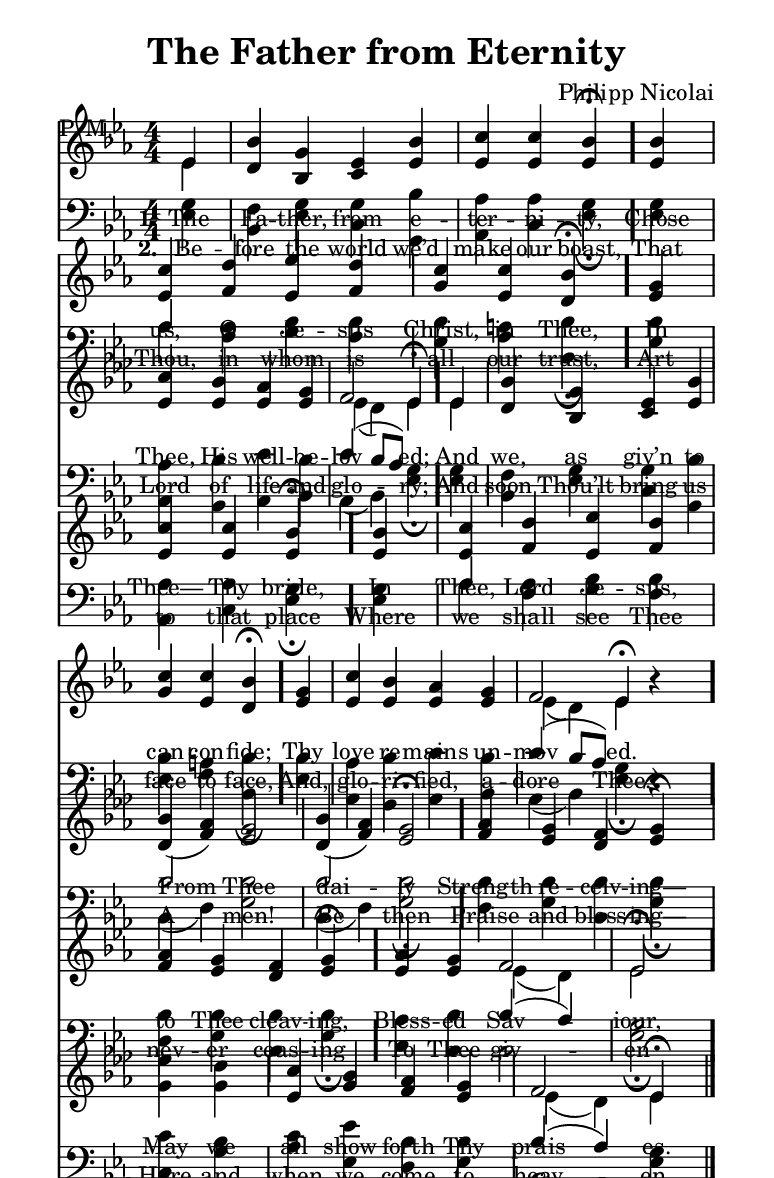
\include "common/global.ily"
\paper {
  \include "common/paper.ily"
  page-count = 1
system-system-spacing.padding = 0
system-system-spacing.basic-distance = 0
markup-system-spacing.padding = 0
markup-system-spacing.basic-distance = 0

}

\header{
  hymnnumber = "378"
  title = "The Father from Eternity" % not found at hymnary.org
  tunename = "Wie schön leuchtet der Morgenstern"
  meter = "P. M."
  poet = ""
  composer = "Philipp Nicolai" % see https://hymnary.org/tune/wie_schon_leuchtet_nicolai ; see https://en.wikipedia.org/wiki/Wie_schön_leuchtet_der_Morgenstern
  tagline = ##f
}

ta = { \tempo 4=80 }
tb = { \tempo 4=40 }

global = {
  \include "common/overrides.ily"
  \override Staff.TimeSignature.style = #'numbered
  \time 4/4
  \override Score.MetronomeMark.transparent = ##t % hide all fermata changes too
  \ta
  \key ees \major
  \partial 4
  \autoBeamOff
}

notesSoprano = {
\global
\relative c' {

  ees | bes' g ees bes' | c c \tb bes\fermata \ta
  bes4 | c d ees d | c c \tb bes\fermata \ta
  g4 | c bes aes g | f2 \tb ees4\fermata \ta
  ees | bes' g ees bes' | c c \tb bes\fermata \ta
  bes4 | c d ees d | c c \tb bes\fermata \ta
  g4 | c bes aes g | f2 \tb ees4\fermata \ta r4

  bes'4( aes) g2 | bes4( aes) \tb g2\fermata \ta |
  aes4 g f \tb g\fermata \ta | aes4 g f \tb g\fermata \ta
  aes4 g f2 | \tb ees\fermata \ta
  ees'4 d | c bes aes g | f2 \tb ees4\fermata \ta

  \bar "|."

}
}

notesAlto = {
\global
\relative e' {

  ees4 | d bes c ees | ees ees ees
  ees | ees f ees f | g ees d
  ees | ees ees ees ees | ees( d) ees
  ees4 | d bes c ees | ees ees ees
  ees | ees f ees f | g ees d
  ees | ees ees ees ees | ees( d) ees r4

  d4( f) ees2 | d4( f) ees2 |
  f4 ees d ees | f4 ees d ees |
  ees4 ees ees( d) | ees2
  g4 g | ees g f ees | ees( d) ees


}
}

notesTenor = {
\global
\relative a {

  g4 | f g g bes | aes aes g
  g4 | aes aes bes bes | bes a bes
  bes4 | aes bes c bes | c( bes8[ aes]) g4
  g4 | f g g bes | aes aes g
  g4 | aes aes bes bes | bes a bes
  bes4 | aes bes c bes | c( bes8[ aes]) g4 r4

  bes2 bes | bes bes |
  bes4 bes bes bes | bes bes bes bes |
  aes bes bes( aes) | g2
  c4 bes | c ees bes bes | bes( aes) g

}
}

notesBass = {
\global
\relative f {

  ees4 | bes ees c g | aes c ees_\fermata
  ees4 | aes f g f | ees f bes,_\fermata
  ees | aes, g aes bes | aes( bes) ees_\fermata
  ees4 | bes ees c g | aes c ees_\fermata
  ees4 | aes f g f | ees f bes,_\fermata
  ees | aes, g aes bes | aes( bes) ees_\fermata r4

  bes4( d) ees2 | bes4( d) ees2_\fermata |
  d4 ees bes ees_\fermata | d4 ees bes ees_\fermata |
  c4 bes bes2 | ees_\fermata
  c4 g' | aes ees d ees | bes2 ees4_\fermata

}
}

wordsA = \lyricmode {
\set stanza = "1."

The Fa -- ther, from e -- ter -- ni -- ty, \bar "."
Chose us, O Je -- sus Christ, in Thee, \bar "."
In Thee, His well -- be -- lov -- ed; \bar "."
And we, as giv’n to Thee— Thy bride, \bar "."
In Thee, Lord Je -- sus, can con -- fide; \bar "."
Thy love re -- mains un -- mov -- ed. \bar "."
From Thee dai -- ly \bar "."
Strength re -- ceiv -- ing— to Thee cleav -- ing, \bar "."
Bless -- ed Sav -- iour, \bar "."
May we all show forth Thy prais -- es. \bar "."

}

wordsB = \lyricmode {
\set stanza = "2."

Be -- fore the world we’d make our boast,
That Thou, in whom is all our trust,
Art Lord of life and glo -- ry;
And soon Thou’lt bring us to that place
Where we shall see Thee face to face,
And, glo -- ri -- fied, a -- dore Thee.
A -- men! Be then
Praise and bless -- ing— nev -- er ceas -- ing
To Thee giv -- en
Here and when we come to heav -- en.

}

\score {
  \context ChoirStaff <<
    \context Staff = upper <<
      \set Staff.autoBeaming = ##f
      \set ChoirStaff.systemStartDelimiter = #'SystemStartBar
      \set ChoirStaff.printPartCombineTexts = ##f
      \partcombine #'(2 . 11) \notesSoprano \notesAlto
      \context NullVoice = sopranos { \voiceOne << \notesSoprano >> }
      \context Lyrics = one \lyricsto sopranos \wordsA
      \context Lyrics = two \lyricsto sopranos \wordsB
    >>
    \context Staff = men <<
      \set Staff.autoBeaming = ##f
      \clef bass
      \set ChoirStaff.printPartCombineTexts = ##f
      \partcombine #'(2 . 11) \notesTenor \notesBass
    >>
  >>
  \layout {
    \include "common/layout.ily"
    \override VerticalAxisGroup.nonstaff-relatedstaff-spacing.padding = #1.8
  }
  #(cond ((ly:get-option 'eog-midi-permitted) #{ \midi{
    \include "common/midi.ily"
  } #}))
}

\version "2.19.49"  % necessary for upgrading to future LilyPond versions.

% vi:set et ts=2 sw=2 ai nocindent syntax=lilypond:
